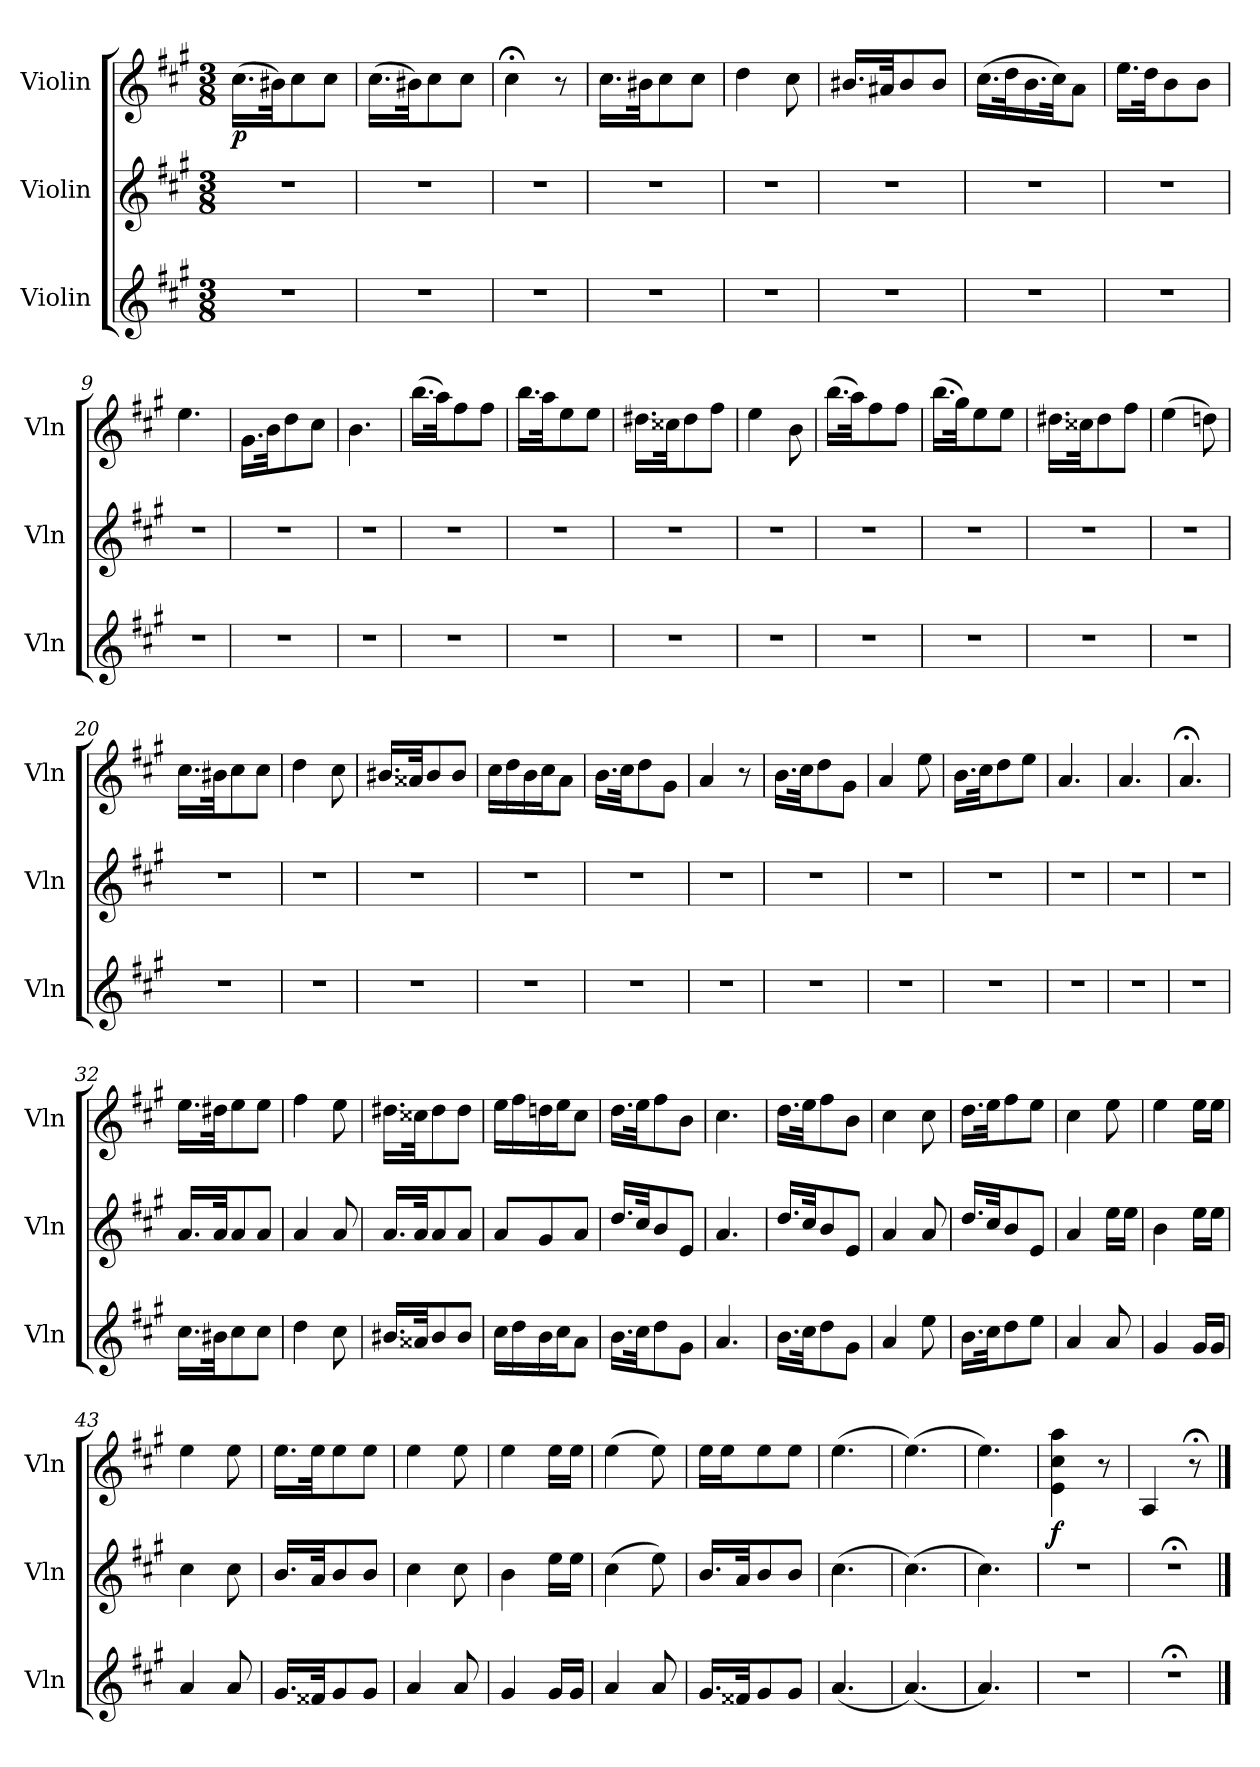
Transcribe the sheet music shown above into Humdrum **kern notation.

**kern	**kern	**kern	**dynam
*part3	*part2	*part1	*part1
*staff3	*staff2	*staff1	*staff1
*I"Violin	*I"Violin	*I"Violin	*
*I'Vln	*I'Vln	*I'Vln	*
*clefG2	*clefG2	*clefG2	*
*k[f#c#g#]	*k[f#c#g#]	*k[f#c#g#]	*
*M3/8	*M3/8	*M3/8	*
=1	=1	=1	=1
!	!	!	!LO:DY:b
4.r	4.r	(>16.cc#\LL	p
.	.	32b#X\Jk)	.
.	.	8cc#\	.
.	.	8cc#\J	.
=2	=2	=2	=2
4.r	4.r	(>16.cc#\LL	.
.	.	32b#X\Jk)	.
.	.	8cc#\	.
.	.	8cc#\J	.
=3	=3	=3	=3
4.r	4.r	4cc#;<\	.
.	.	8r	.
=4	=4	=4	=4
4.r	4.r	16.cc#\LL	.
.	.	32b#X\Jk	.
.	.	8cc#\	.
.	.	8cc#\J	.
=5	=5	=5	=5
4.r	4.r	4dd\	.
.	.	8cc#\	.
=6	=6	=6	=6
4.r	4.r	16.b#X/LL	.
.	.	32a#X/Jk	.
.	.	8b#/	.
.	.	8b#/J	.
=7	=7	=7	=7
4.r	4.r	(>16.cc#\LL	.
.	.	32dd\k	.
.	.	16.b\	.
.	.	32cc#\Jk)	.
.	.	8a\J	.
!!LO:LB:g=z
=8	=8	=8	=8
4.r	4.r	16.ee\LL	.
.	.	32dd\Jk	.
.	.	8b\	.
.	.	8b\J	.
=9	=9	=9	=9
4.r	4.r	4.ee\	.
=10	=10	=10	=10
4.r	4.r	16.g#\LL	.
.	.	32b\Jk	.
.	.	8dd\	.
.	.	8cc#\J	.
=11	=11	=11	=11
4.r	4.r	4.b\	.
=12	=12	=12	=12
4.r	4.r	(>16.bb\LL	.
.	.	32aa\Jk)	.
.	.	8ff#\	.
.	.	8ff#\J	.
=13	=13	=13	=13
4.r	4.r	16.bb\LL	.
.	.	32aa\Jk	.
.	.	8ee\	.
.	.	8ee\J	.
=14	=14	=14	=14
4.r	4.r	16.dd#X\LL	.
.	.	32cc##\Jk	.
.	.	8dd#\	.
.	.	8ff#\J	.
=15	=15	=15	=15
4.r	4.r	4ee\	.
.	.	8b\	.
!!LO:LB:g=z
=16	=16	=16	=16
4.r	4.r	(>16.bb\LL	.
.	.	32aa\Jk)	.
.	.	8ff#\	.
.	.	8ff#\J	.
=17	=17	=17	=17
4.r	4.r	(>16.bb\LL	.
.	.	32gg#\Jk)	.
.	.	8ee\	.
.	.	8ee\J	.
=18	=18	=18	=18
4.r	4.r	16.dd#X\LL	.
.	.	32cc##\Jk	.
.	.	8dd#\	.
.	.	8ff#\J	.
=19	=19	=19	=19
4.r	4.r	(>4ee\	.
.	.	8ddn\)	.
=20	=20	=20	=20
4.r	4.r	16.cc#\LL	.
.	.	32b#X\Jk	.
.	.	8cc#\	.
.	.	8cc#\J	.
=21	=21	=21	=21
4.r	4.r	4dd\	.
.	.	8cc#\	.
=22	=22	=22	=22
4.r	4.r	16.b#X/LL	.
.	.	32a##/Jk	.
.	.	8b#/	.
.	.	8b#/J	.
=23	=23	=23	=23
4.r	4.r	16cc#\LL	.
.	.	16dd\	.
.	.	16b\	.
.	.	16cc#\J	.
.	.	8a\J	.
!!LO:LB:g=z
=24	=24	=24	=24
4.r	4.r	16.b\LL	.
.	.	32cc#\Jk	.
.	.	8dd\	.
.	.	8g#\J	.
=25	=25	=25	=25
4.r	4.r	4a/	.
.	.	8r	.
=26	=26	=26	=26
4.r	4.r	16.b\LL	.
.	.	32cc#\Jk	.
.	.	8dd\	.
.	.	8g#\J	.
=27	=27	=27	=27
4.r	4.r	4a/	.
.	.	8ee\	.
=28	=28	=28	=28
4.r	4.r	16.b\LL	.
.	.	32cc#\Jk	.
.	.	8dd\	.
.	.	8ee\J	.
=29	=29	=29	=29
4.r	4.r	4.a/	.
=30	=30	=30	=30
4.r	4.r	4.a/	.
=31	=31	=31	=31
4.r	4.r	4.a;</	.
=32	=32	=32	=32
16.cc#\LL	16.a/LL	16.ee\LL	.
32b#X\Jk	32a/Jk	32dd#X\Jk	.
8cc#\	8a/	8ee\	.
8cc#\J	8a/J	8ee\J	.
!!LO:PB:g=z
=33	=33	=33	=33
4dd\	4a/	4ff#\	.
8cc#\	8a/	8ee\	.
=34	=34	=34	=34
16.b#X/LL	16.a/LL	16.dd#X\LL	.
32a##/Jk	32a/Jk	32cc##\Jk	.
8b#/	8a/	8dd#\	.
8b#/J	8a/J	8dd#\J	.
=35	=35	=35	=35
16cc#\LL	8a/L	16ee\LL	.
16dd\	.	16ff#\	.
16b\	8g#/	16ddn\	.
16cc#\J	.	16ee\J	.
8a\J	8a/J	8cc#\J	.
=36	=36	=36	=36
16.b\LL	16.dd/LL	16.dd\LL	.
32cc#\Jk	32cc#/Jk	32ee\Jk	.
8dd\	8b/	8ff#\	.
8g#\J	8e/J	8b\J	.
=37	=37	=37	=37
4.a/	4.a/	4.cc#\	.
=38	=38	=38	=38
16.b\LL	16.dd/LL	16.dd\LL	.
32cc#\Jk	32cc#/Jk	32ee\Jk	.
8dd\	8b/	8ff#\	.
8g#\J	8e/J	8b\J	.
=39	=39	=39	=39
4a/	4a/	4cc#\	.
8ee\	8a/	8cc#\	.
=40	=40	=40	=40
16.b\LL	16.dd/LL	16.dd\LL	.
32cc#\Jk	32cc#/Jk	32ee\Jk	.
8dd\	8b/	8ff#\	.
8ee\J	8e/J	8ee\J	.
!!LO:PB:g=z
=41	=41	=41	=41
4a/	4a/	4cc#\	.
8a/	16ee\LL	8ee\	.
.	16ee\JJ	.	.
=42	=42	=42	=42
4g#/	4b\	4ee\	.
16g#/LL	16ee\LL	16ee\LL	.
16g#/JJ	16ee\JJ	16ee\JJ	.
=43	=43	=43	=43
4a/	4cc#\	4ee\	.
8a/	8cc#\	8ee\	.
=44	=44	=44	=44
16.g#/LL	16.b/LL	16.ee\LL	.
32f##/Jk	32a/Jk	32ee\Jk	.
8g#/	8b/	8ee\	.
8g#/J	8b/J	8ee\J	.
=45	=45	=45	=45
4a/	4cc#\	4ee\	.
8a/	8cc#\	8ee\	.
=46	=46	=46	=46
4g#/	4b\	4ee\	.
16g#/LL	16ee\LL	16ee\LL	.
16g#/JJ	16ee\JJ	16ee\JJ	.
=47	=47	=47	=47
4a/	(>4cc#\	(>4ee\	.
8a/	8ee\)	8ee\)	.
=48	=48	=48	=48
16.g#/LL	16.b/LL	16ee\LL	.
.	.	16ee\J	.
32f##/Jk	32a/Jk	.	.
8g#/	8b/	8ee\	.
8g#/J	8b/J	8ee\J	.
=49	=49	=49	=49
(<4.a/	(>4.cc#\	(>4.ee\	.
!!LO:LB:g=z
=50	=50	=50	=50
(<4.a/)	(>4.cc#\)	(>4.ee\)	.
=51	=51	=51	=51
4.a/)	4.cc#\)	4.ee\)	.
=52	=52	=52	=52
!	!	!	!LO:DY:b
4.r	4.r	4e\ 4cc#\ 4aa\	f
.	.	8r	.
=53	=53	=53	=53
4.r;<	4.r;<	4A/	.
.	.	8r;<	.
==	==	==	==
*-	*-	*-	*-
